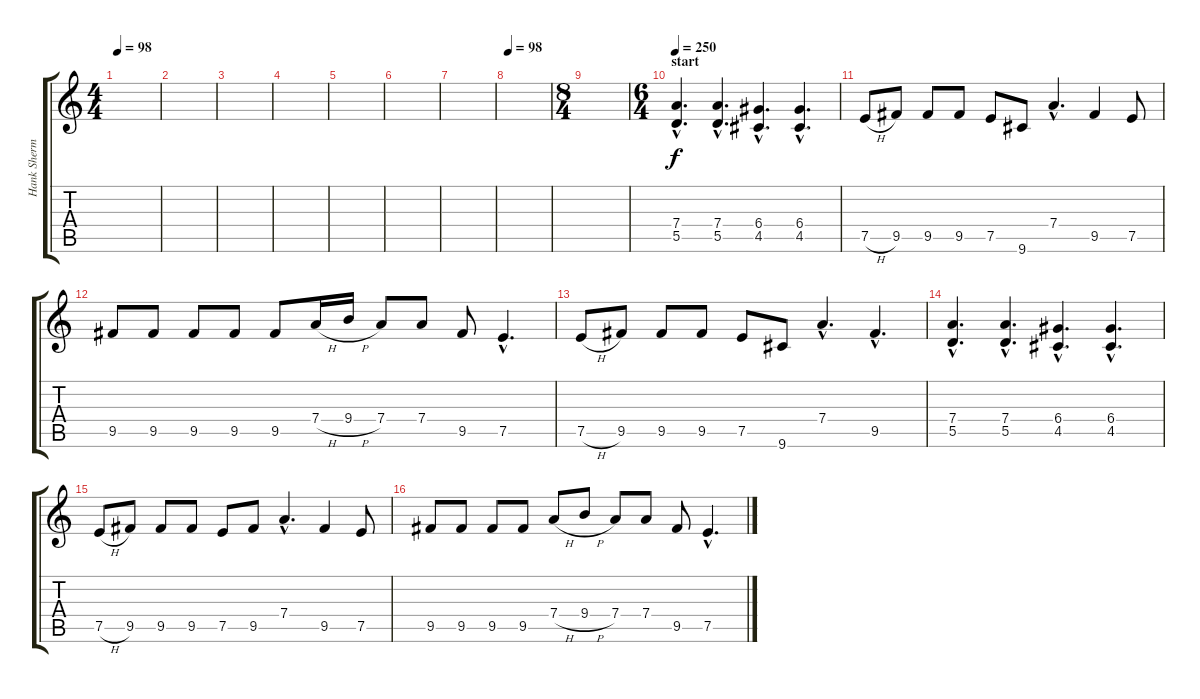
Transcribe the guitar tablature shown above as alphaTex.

\track ("Hank Shermann" "Hank Sherm") {instrument distortionguitar}
\staff {score tabs}
\tuning (E4 B3 G3 D3 A2 E2) {hide}
\ts (4 4)
\tempo 98
\clef g2
\ks c
|
|
|
|
|
|
|
\tempo 98
|
\ts (8 4)
|
\ts (6 4)
\section ("" "start")
\tempo 250
(7.4{hac} 5.5{hac}).4{d} (7.4{hac} 5.5{hac}).4{d} (6.4{hac} 4.5{hac}).4{d} (6.4{hac} 4.5{hac}).4{d} |
7.5{h}.8 9.5.8 9.5.8 9.5.8 7.5.8 9.6.8 7.4{hac}.4{d} 9.5.4 7.5.8 |
9.5.8 9.5.8 9.5.8 9.5.8 9.5.8 7.4{h}.16 9.4{h}.16 7.4.8 7.4.8 9.5.8 7.5{hac}.4{d} |
7.5{h}.8 9.5.8 9.5.8 9.5.8 7.5.8 9.6.8 7.4{hac}.4{d} 9.5{hac}.4{d} |
(7.4{hac} 5.5{hac}).4{d} (7.4{hac} 5.5{hac}).4{d} (6.4{hac} 4.5{hac}).4{d} (6.4{hac} 4.5{hac}).4{d} |
7.5{h}.8 9.5.8 9.5.8 9.5.8 7.5.8 9.5.8 7.4{hac}.4{d} 9.5.4 7.5.8 |
9.5.8 9.5.8 9.5.8 9.5.8 7.4{h}.8 9.4{h}.8 7.4.8 7.4.8 9.5.8 7.5{hac}.4{d}
